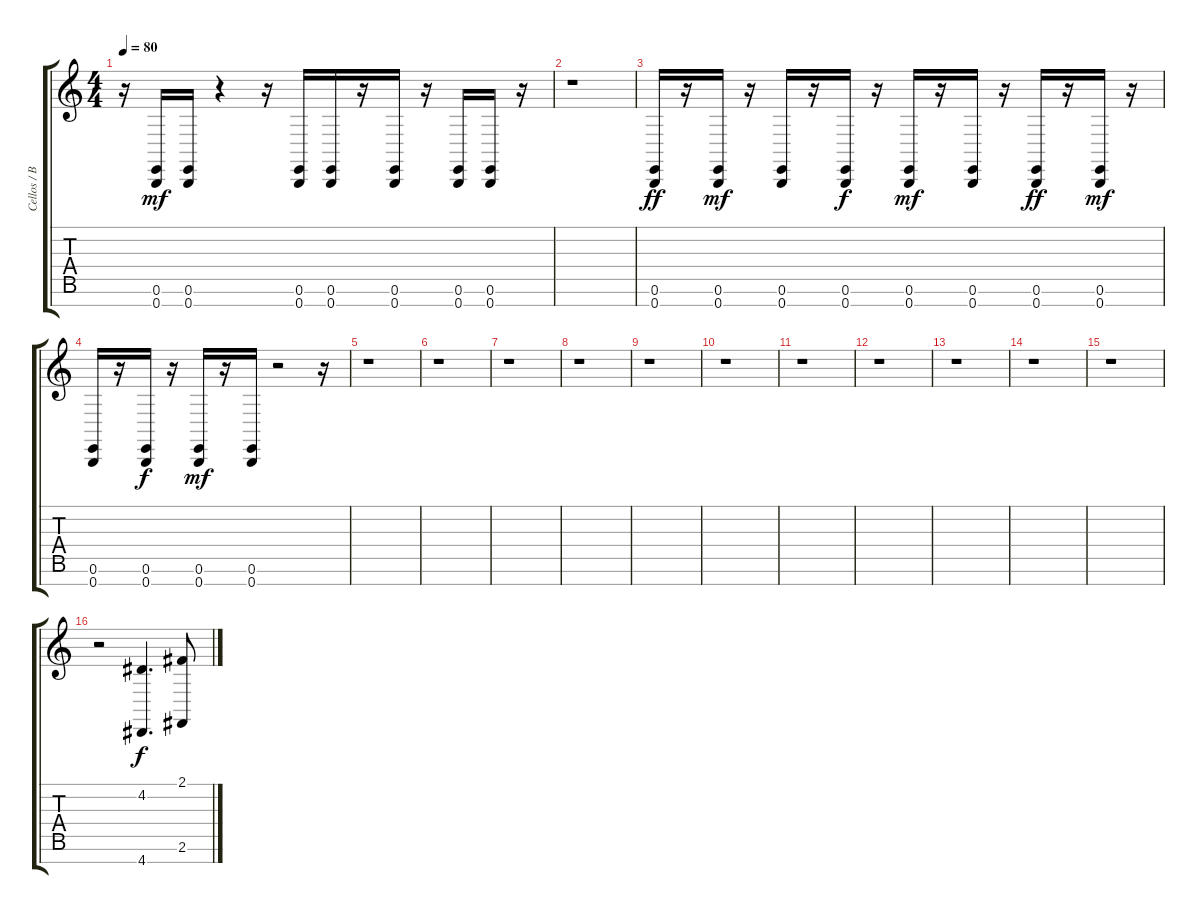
\track ("Cellos / Basses" "Cellos / B") {instrument stringensemble1}
\staff {score tabs}
\tuning (E4 B3 G3 D3 A2 E2 B1) {hide}
\ts (4 4)
\tempo 80
\clef g2
\ks c
r.16{dy mf} (0.6 0.7).16 (0.6 0.7).16 r.4 r.16 (0.6 0.7).16 (0.6 0.7).16 r.16 (0.6 0.7).16 r.16 (0.6 0.7).16 (0.6 0.7).16 r.16 |
r.1 |
(0.6 0.7).16{dy ff} r.16 (0.6 0.7).16{dy mf} r.16 (0.6 0.7).16 r.16 (0.6 0.7).16{dy f} r.16 (0.6 0.7).16{dy mf} r.16 (0.6 0.7).16 r.16 (0.6 0.7).16{dy ff} r.16 (0.6 0.7).16{dy mf} r.16 |
(0.6 0.7).16 r.16 (0.6 0.7).16{dy f} r.16 (0.6 0.7).16{dy mf} r.16 (0.6 0.7).16 r.2 r.16 |
r.1 |
r.1 |
r.1 |
r.1 |
r.1 |
r.1 |
r.1 |
r.1 |
r.1 |
r.1 |
r.1 |
r.2 (4.2 4.7).4{d dy f volume 7 instrument pizzicatostrings} (2.1 2.6).8
